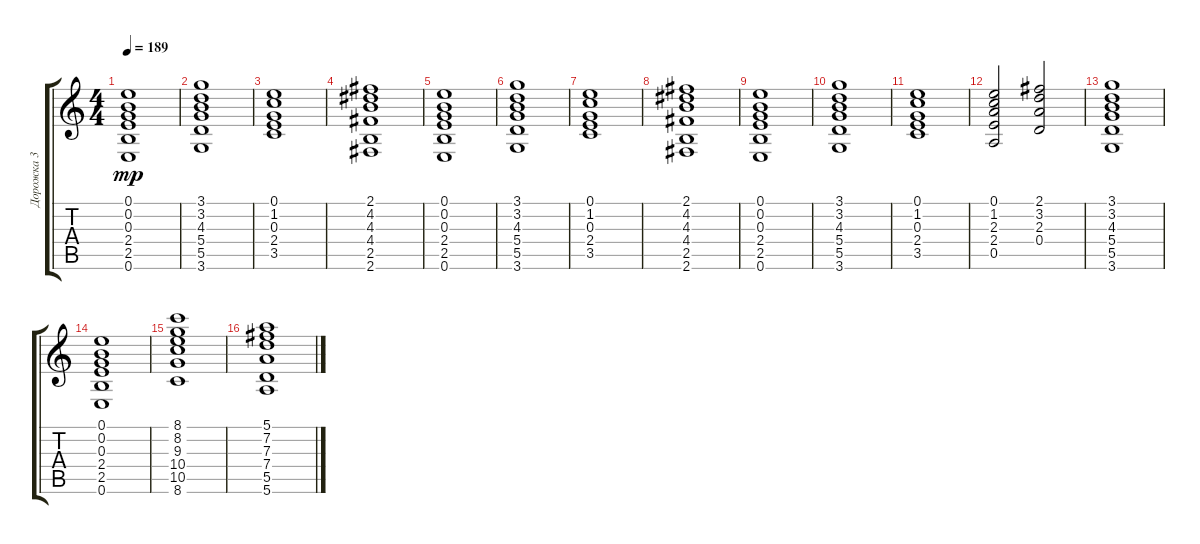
\track ("Дорожка 3" "Дорожка 3") {instrument distortionguitar}
\staff {score tabs}
\tuning (E4 B3 G3 D3 A2 E2) {hide}
\ts (4 4)
\tempo 189
\clef g2
\ks c
(0.1 0.2 0.3 2.4 2.5 0.6).1{dy mp} |
(3.1 3.2 4.3 5.4 5.5 3.6).1 |
(0.1 1.2 0.3 2.4 3.5).1 |
(2.1 4.2 4.3 4.4 2.5 2.6).1 |
(0.1 0.2 0.3 2.4 2.5 0.6).1 |
(3.1 3.2 4.3 5.4 5.5 3.6).1 |
(0.1 1.2 0.3 2.4 3.5).1 |
(2.1 4.2 4.3 4.4 2.5 2.6).1 |
(0.1 0.2 0.3 2.4 2.5 0.6).1 |
(3.1 3.2 4.3 5.4 5.5 3.6).1 |
(0.1 1.2 0.3 2.4 3.5).1 |
(0.1 1.2 2.3 2.4 0.5).2 (2.1 3.2 2.3 0.4).2 |
(3.1 3.2 4.3 5.4 5.5 3.6).1 |
(0.1 0.2 0.3 2.4 2.5 0.6).1 |
(8.1 8.2 9.3 10.4 10.5 8.6).1 |
(5.1 7.2 7.3 7.4 5.5 5.6).1
